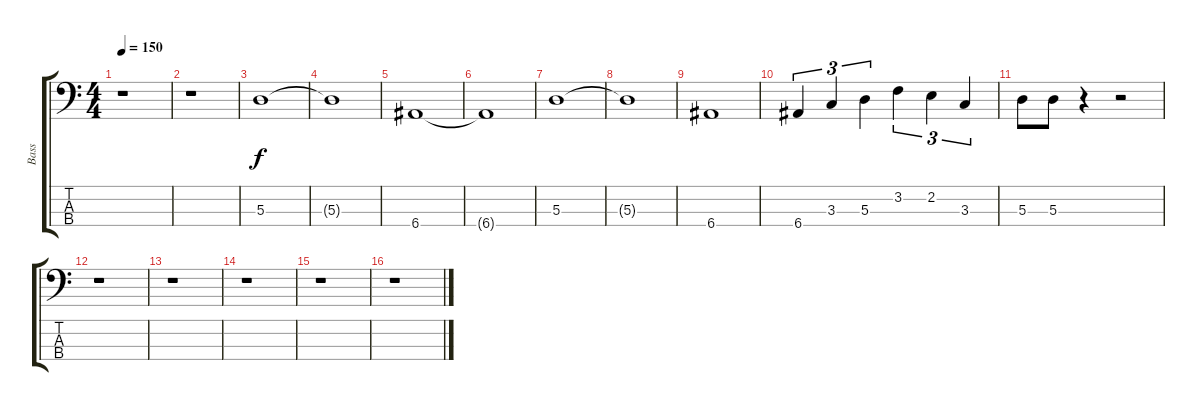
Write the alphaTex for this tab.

\track ("Bass" "Bass") {instrument slapbass1}
\staff {score tabs}
\tuning (G2 D2 A1 E1) {hide}
\ts (4 4)
\tempo 150
\clef f4
\ks c
r.1{dy f instrument slapbass1} |
r.1 |
5.3.1 |
5.3{t}.1 |
6.4.1 |
6.4{t}.1 |
5.3.1 |
5.3{t}.1 |
6.4.1 |
6.4.4{tu (3 2)} 3.3.4{tu (3 2)} 5.3.4{tu (3 2)} 3.2.4{tu (3 2)} 2.2.4{tu (3 2)} 3.3.4{tu (3 2)} |
5.3.8 5.3.8 r.4 r.2 |
r.1 |
r.1 |
r.1 |
r.1 |
r.1
